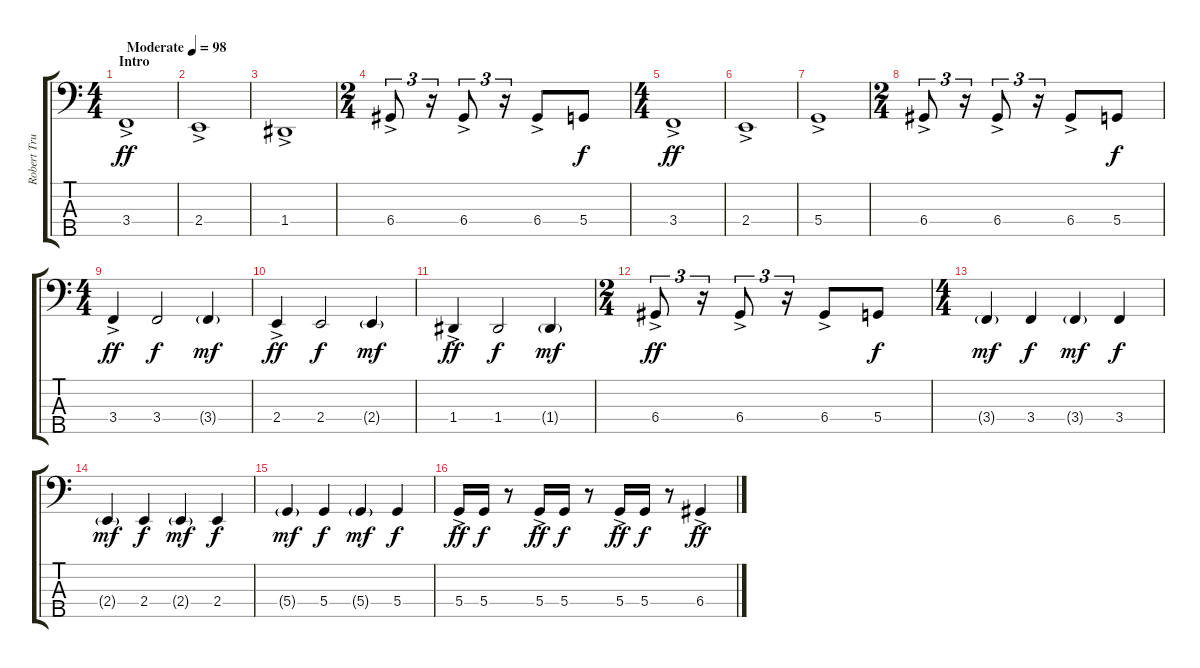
\track ("Robert Trujillo (Bass)" "Robert Tru") {instrument electricbassfinger}
\staff {score tabs}
\tuning (F2 C2 G1 D1 A0) {hide}
\ts (4 4)
\section ("" "Intro")
\tempo (98 "Moderate")
\clef f4
\ks c
3.4{ac}.1{dy ff instrument electricbassfinger} |
2.4{ac}.1 |
1.4{ac}.1 |
\ts (2 4)
6.4{ac}.8{tu (3 2)} r.16{tu (3 2)} 6.4{ac}.8{tu (3 2)} r.16{tu (3 2)} 6.4{ac}.8 5.4.8{dy f} |
\ts (4 4)
3.4{ac}.1{dy ff} |
2.4{ac}.1 |
5.4{ac}.1 |
\ts (2 4)
6.4{ac}.8{tu (3 2)} r.16{tu (3 2)} 6.4{ac}.8{tu (3 2)} r.16{tu (3 2)} 6.4{ac}.8 5.4.8{dy f} |
\ts (4 4)
3.4{ac}.4{dy ff} 3.4.2{dy f} 3.4{g}.4{dy mf} |
2.4{ac}.4{dy ff} 2.4.2{dy f} 2.4{g}.4{dy mf} |
1.4{ac}.4{dy ff} 1.4.2{dy f} 1.4{g}.4{dy mf} |
\ts (2 4)
6.4{ac}.8{tu (3 2) dy ff} r.16{tu (3 2)} 6.4{ac}.8{tu (3 2)} r.16{tu (3 2)} 6.4{ac}.8 5.4.8{dy f} |
\ts (4 4)
3.4{g}.4{dy mf} 3.4.4{dy f} 3.4{g}.4{dy mf} 3.4.4{dy f} |
2.4{g}.4{dy mf} 2.4.4{dy f} 2.4{g}.4{dy mf} 2.4.4{dy f} |
5.4{g}.4{dy mf} 5.4.4{dy f} 5.4{g}.4{dy mf} 5.4.4{dy f} |
5.4{ac}.16{dy ff} 5.4.16{dy f} r.8 5.4{ac}.16{dy ff} 5.4.16{dy f} r.8 5.4{ac}.16{dy ff} 5.4.16{dy f} r.8 6.4{ac}.4{dy ff}
